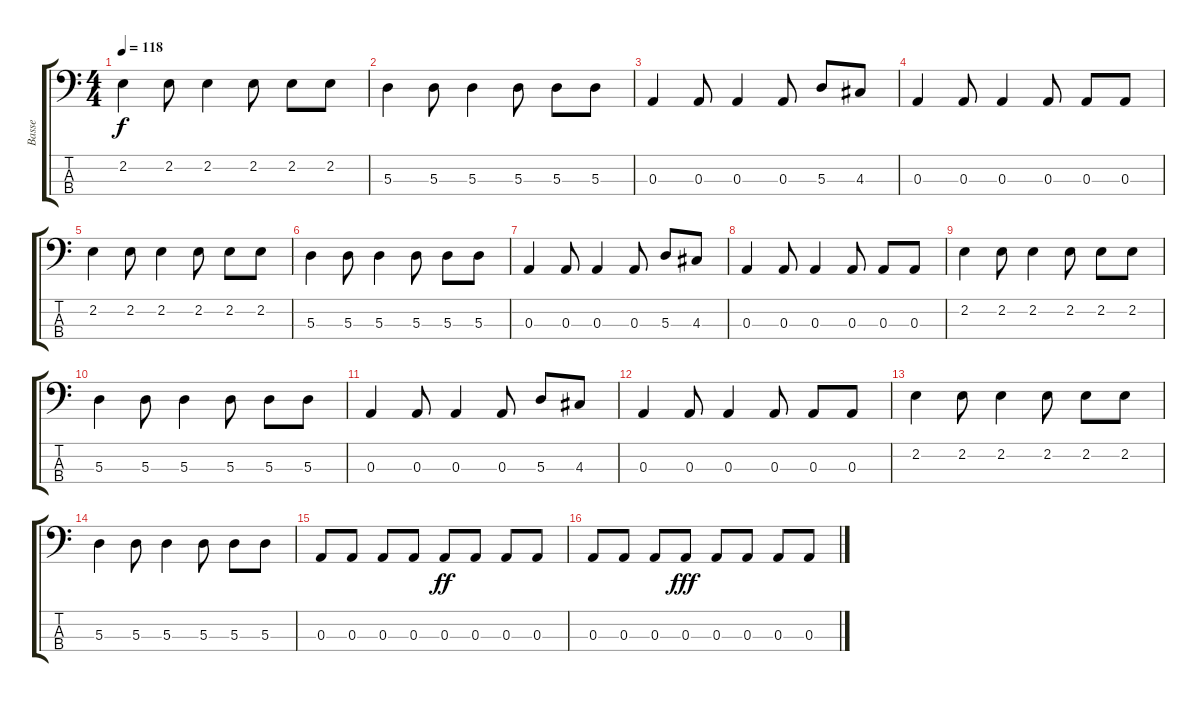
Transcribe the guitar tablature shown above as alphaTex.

\track ("Basse" "Basse") {instrument electricbasspick}
\staff {score tabs}
\tuning (G2 D2 A1 E1) {hide}
\ts (4 4)
\tempo 118
\clef f4
\ks c
2.2.4{dy f} 2.2.8 2.2.4 2.2.8 2.2.8 2.2.8 |
5.3.4 5.3.8 5.3.4 5.3.8 5.3.8 5.3.8 |
0.3.4 0.3.8 0.3.4 0.3.8 5.3.8 4.3.8 |
0.3.4 0.3.8 0.3.4 0.3.8 0.3.8 0.3.8 |
2.2.4 2.2.8 2.2.4 2.2.8 2.2.8 2.2.8 |
5.3.4 5.3.8 5.3.4 5.3.8 5.3.8 5.3.8 |
0.3.4 0.3.8 0.3.4 0.3.8 5.3.8 4.3.8 |
0.3.4 0.3.8 0.3.4 0.3.8 0.3.8 0.3.8 |
2.2.4 2.2.8 2.2.4 2.2.8 2.2.8 2.2.8 |
5.3.4 5.3.8 5.3.4 5.3.8 5.3.8 5.3.8 |
0.3.4 0.3.8 0.3.4 0.3.8 5.3.8 4.3.8 |
0.3.4 0.3.8 0.3.4 0.3.8 0.3.8 0.3.8 |
2.2.4 2.2.8 2.2.4 2.2.8 2.2.8 2.2.8 |
5.3.4 5.3.8 5.3.4 5.3.8 5.3.8 5.3.8 |
0.3.8 0.3.8 0.3.8 0.3.8 0.3.8{dy ff} 0.3.8 0.3.8 0.3.8 |
0.3.8 0.3.8 0.3.8 0.3.8{dy fff} 0.3.8 0.3.8 0.3.8 0.3.8
